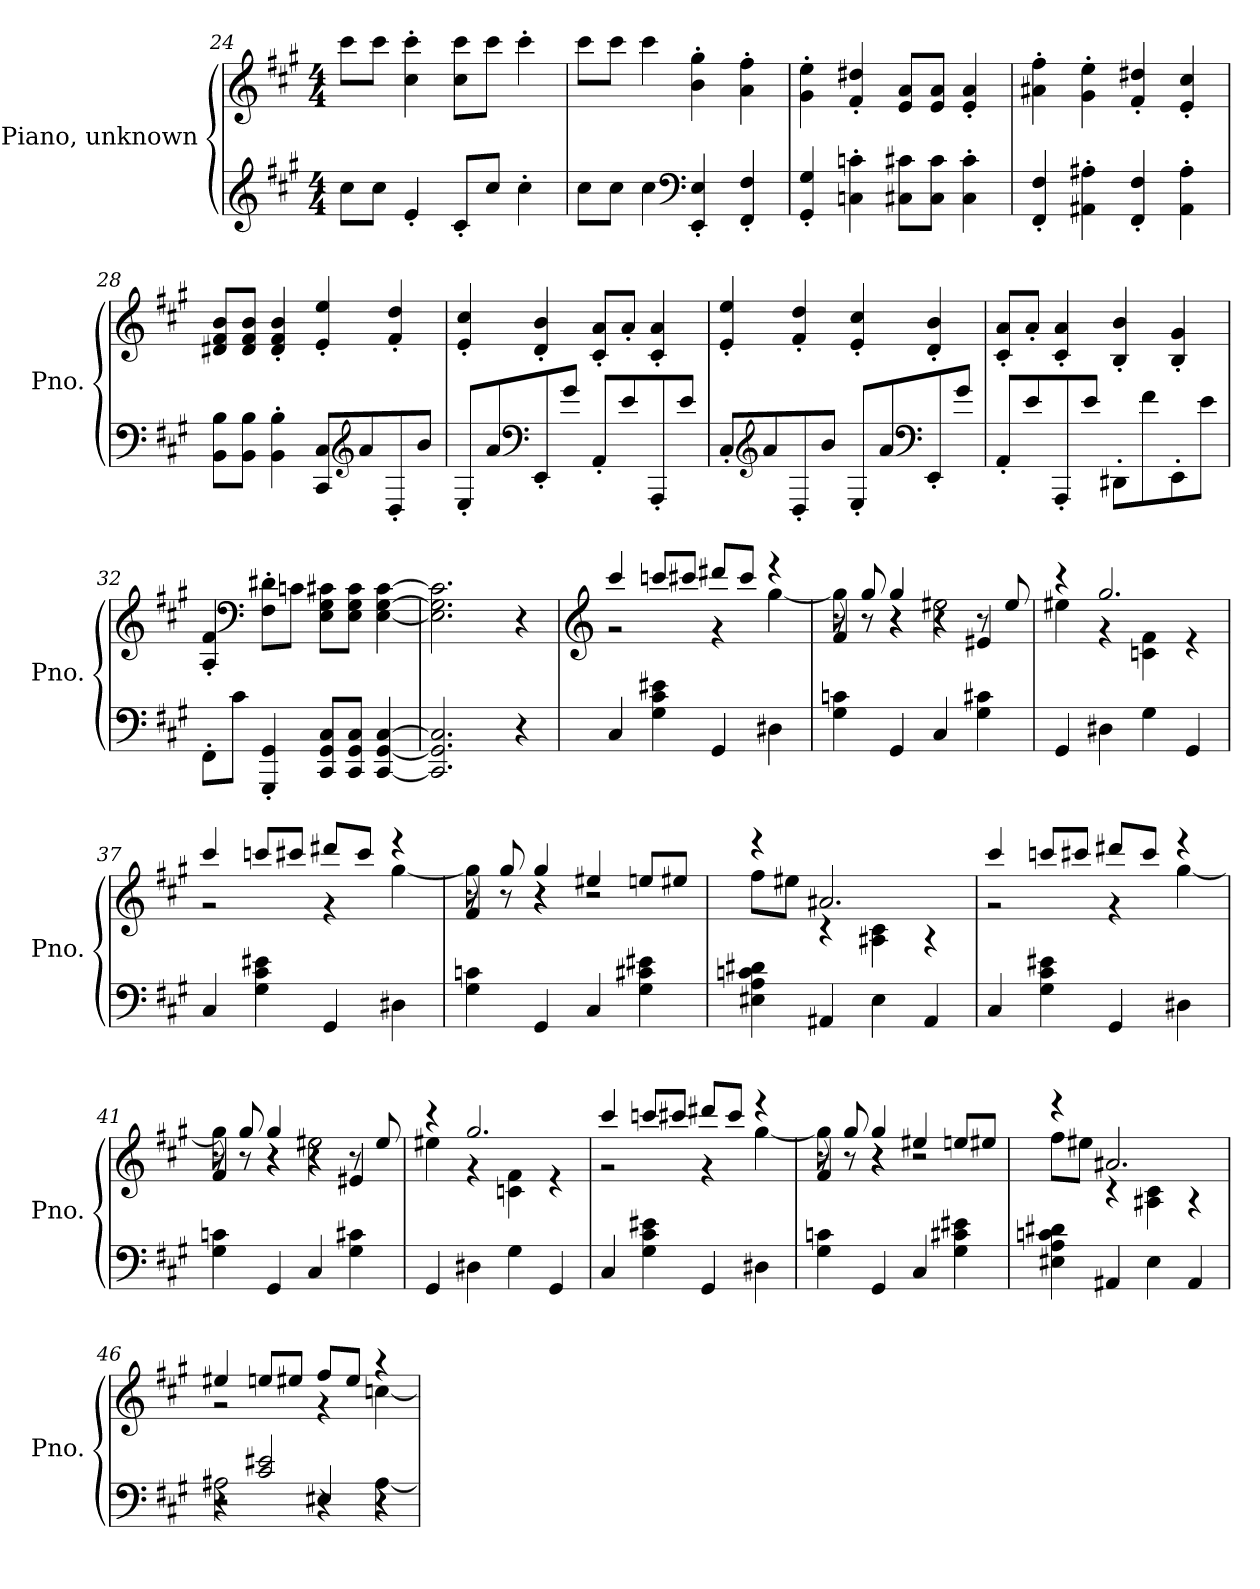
**kern	**kern
*part1	*part1
*staff2	*staff1
*I"Piano, unknown	*
*I'Pno.	*
*clefG2	*clefG2
*k[f#c#g#]	*k[f#c#g#]
*M4/4	*M4/4
=24	=24
8cc#\L	8ccc#\L
8cc#\J	8ccc#\J
4e'/	4cc#\' 4ccc#\'
8c#'/L	8cc#\ 8ccc#\L
8cc#/J	8ccc#\J
4cc#'\	4ccc#'\
=25	=25
8cc#\L	8ccc#\L
8cc#\J	8ccc#\J
4cc#\	4ccc#\
*clefF4	*
4EE/' 4E/'	4b\' 4gg#\'
4FF#/' 4F#/'	4a\' 4ff#\'
=26	=26
4GG#/' 4G#/'	4g#\' 4ee\'
4Cn\' 4cn\'	4f#/' 4dd#X/'
8C#X\ 8c#X\L	8e/ 8a/L
8C#\ 8c#\J	8e/ 8a/J
4C#\' 4c#\'	4e/' 4a/'
=27	=27
4FF#/' 4F#/'	4a#X\' 4ff#\'
4AA#X\' 4A#X\'	4g#\' 4ee\'
4FF#/' 4F#/'	4f#/' 4dd#X/'
4AA#\' 4A#\'	4e/' 4cc#/'
!!LO:PB:g=z
=28	=28
8BB\ 8B\L	8d#X/ 8f#/ 8b/L
8BB\ 8B\J	8d#/ 8f#/ 8b/J
4BB\' 4B\'	4d#/' 4f#/' 4b/'
8CC#/ 8C#/L	4e/' 4ee/'
*clefG2	*
8a/	.
8D'/	4f#/' 4dd/'
8b/J	.
=29	=29
8E'/L	4e/' 4cc#/'
8a/	.
*clefF4	*
8EE'/	4d/' 4b/'
8g#/J	.
8AA'/L	8c#/' 8a/'L
8e/	8a'/J
8AAA'/	4c#/' 4a/'
8e/J	.
=30	=30
8C#'/L	4e/' 4ee/'
*clefG2	*
8a/	.
8D'/	4f#/' 4dd/'
8b/J	.
8E'/L	4e/' 4cc#/'
8a/	.
*clefF4	*
8EE'/	4d/' 4b/'
8g#/J	.
=31	=31
8AA'/L	8c#/' 8a/'L
8e/	8a'/J
8AAA'/	4c#/' 4a/'
8e/J	.
8DD#X'\L	4B/' 4b/'
8f#\	.
8EE'\	4B/' 4g#/'
8e\J	.
!!LO:LB:g=z
=32	=32
8FF#'\L	4A/' 4f#/'
8c#\J	.
*	*clefF4
4GGG#/' 4GG#/'	8F#\' 8d#X\'L
.	8cn\J
8CC#/ 8GG#/ 8C#/L	8E\ 8G#\ 8c#X\L
8CC#/ 8GG#/ 8C#/J	8E\ 8G#\ 8c#\J
[4CC#/ [4GG#/ [4C#/	[4E\ [4G#\ [4c#\
=33	=33
2.CC#/] 2.GG#/] 2.C#/]	2.E\] 2.G#\] 2.c#\]
4r	4r
=34	=34
*	*clefG2
*	*^
4C#/	4ccc#/	2r
4G#\ 4c#\ 4e#X\	8cccn/L	.
.	8ccc#X/J	.
4GG#/	8ddd#X/L	4r
.	8ccc#/J	.
4D#X\	4r	[4gg#\
=35	=35	=35
*	*	*^
4G#\ 4cn\	8r	8gg#\]	4f#/
.	8gg#/	8r	.
4GG#/	4gg#/	4r	4r
4C#/	4r	2ee#X\	4r
4G#\ 4c#X\	8r	.	4e#X/
.	8ee#/	.	.
*	*	*v	*v
!!LO:LB:g=z
=36	=36	=36
4GG#/	4r	4ee#X\
4D#X\	2.gg#/	4r
4G#\	.	4cn\ 4f#\
4GG#/	.	4r
=37	=37	=37
4C#/	4ccc#/	2r
4G#\ 4c#\ 4e#X\	8cccn/L	.
.	8ccc#X/J	.
4GG#/	8ddd#X/L	4r
.	8ccc#/J	.
4D#X\	4r	[4gg#\
=38	=38	=38
*	*	*^
4G#\ 4cn\	8r	8gg#\]	4f#/
.	8gg#/	8r	.
4GG#/	4gg#/	4r	4r
4C#/	4ee#X/	2r	2r
4G#\ 4c#X\ 4e#X\	8een/L	.	.
.	8ee#X/J	.	.
*	*	*v	*v
=39	=39	=39
4E#X\ 4A\ 4cn\ 4d#X\	4r	8ff#\L
.	.	8ee#X\J
4AA#X/	2.a#X/	4r
4E#\	.	4A#X\ 4c#\
4AA#/	.	4r
!!LO:LB:g=z	!!
=40	=40	=40
4C#/	4ccc#/	2r
4G#\ 4c#\ 4e#X\	8cccn/L	.
.	8ccc#X/J	.
4GG#/	8ddd#X/L	4r
.	8ccc#/J	.
4D#X\	4r	[4gg#\
=41	=41	=41
*	*	*^
4G#\ 4cn\	8r	8gg#\]	4f#/
.	8gg#/	8r	.
4GG#/	4gg#/	4r	4r
4C#/	4r	2ee#X\	4r
4G#\ 4c#X\	8r	.	4e#X/
.	8ee#/	.	.
*	*	*v	*v
=42	=42	=42
4GG#/	4r	4ee#X\
4D#X\	2.gg#/	4r
4G#\	.	4cn\ 4f#\
4GG#/	.	4r
=43	=43	=43
4C#/	4ccc#/	2r
4G#\ 4c#\ 4e#X\	8cccn/L	.
.	8ccc#X/J	.
4GG#/	8ddd#X/L	4r
.	8ccc#/J	.
4D#X\	4r	[4gg#\
!!LO:LB:g=z
=44	=44	=44
*	*	*^
4G#\ 4cn\	8r	8gg#\]	4f#/
.	8gg#/	8r	.
4GG#/	4gg#/	4r	4r
4C#/	4ee#X/	2r	2r
4G#\ 4c#X\ 4e#X\	8een/L	.	.
.	8ee#X/J	.	.
*	*	*v	*v
=45	=45	=45
4E#X\ 4A\ 4cn\ 4d#X\	4r	8ff#\L
.	.	8ee#X\J
4AA#X/	2.a#X/	4r
4E#\	.	4A#X\ 4c#\
4AA#/	.	4r
=46	=46	=46
*^	*	*
*	*^	*	*
4r	2A#X\	2r	4ee#X/	2r
2c#/ 2e#X/	.	.	8een/L	.
.	.	.	8ee#X/J	.
.	4r	4E#X/	8ff#/L	4r
.	.	.	8ee#/J	.
4r	[4A#\	4r	4r	[4ccn\
*v	*v	*v	*	*
*	*v	*v
=	=
*-	*-
